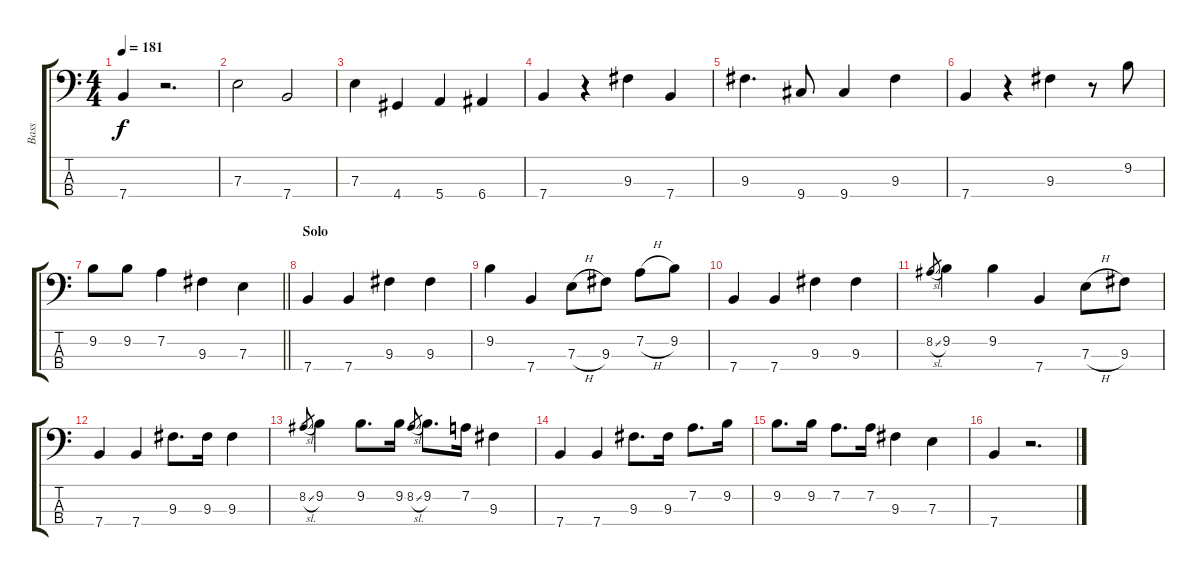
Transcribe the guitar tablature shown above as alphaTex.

\track ("Bass" "Bass") {instrument electricbassfinger}
\staff {score tabs}
\tuning (G2 D2 A1 E1) {hide}
\ts (4 4)
\tempo 181
\clef f4
\ks c
7.4.4{dy f} r.2{d} |
7.3.2 7.4.2 |
7.3.4 4.4.4 5.4.4 6.4.4 |
7.4.4 r.4 9.3.4 7.4.4 |
9.3.4{d} 9.4.8 9.4.4 9.3.4 |
7.4.4 r.4 9.3.4 r.8 9.2.8 |
\barLineRight lightlight
9.2.8 9.2.8 7.2.4 9.3.4 7.3.4 |
\section ("" "Solo")
7.4.4 7.4.4 9.3.4 9.3.4 |
9.2.4 7.4.4 7.3{h}.8 9.3.8 7.2{h}.8 9.2.8 |
7.4.4 7.4.4 9.3.4 9.3.4 |
8.2{sl}.8{gr} 9.2.4 9.2.4 7.4.4 7.3{h}.8 9.3.8 |
7.4.4 7.4.4 9.3.8{d} 9.3.16 9.3.4 |
8.2{sl}.8{gr} 9.2.4 9.2.8{d} 9.2.16 8.2{sl}.8{gr} 9.2.8{d} 7.2.16 9.3.4 |
7.4.4 7.4.4 9.3.8{d} 9.3.16 7.2.8{d} 9.2.16 |
9.2.8{d} 9.2.16 7.2.8{d} 7.2.16 9.3.4 7.3.4 |
7.4.4 r.2{d}
